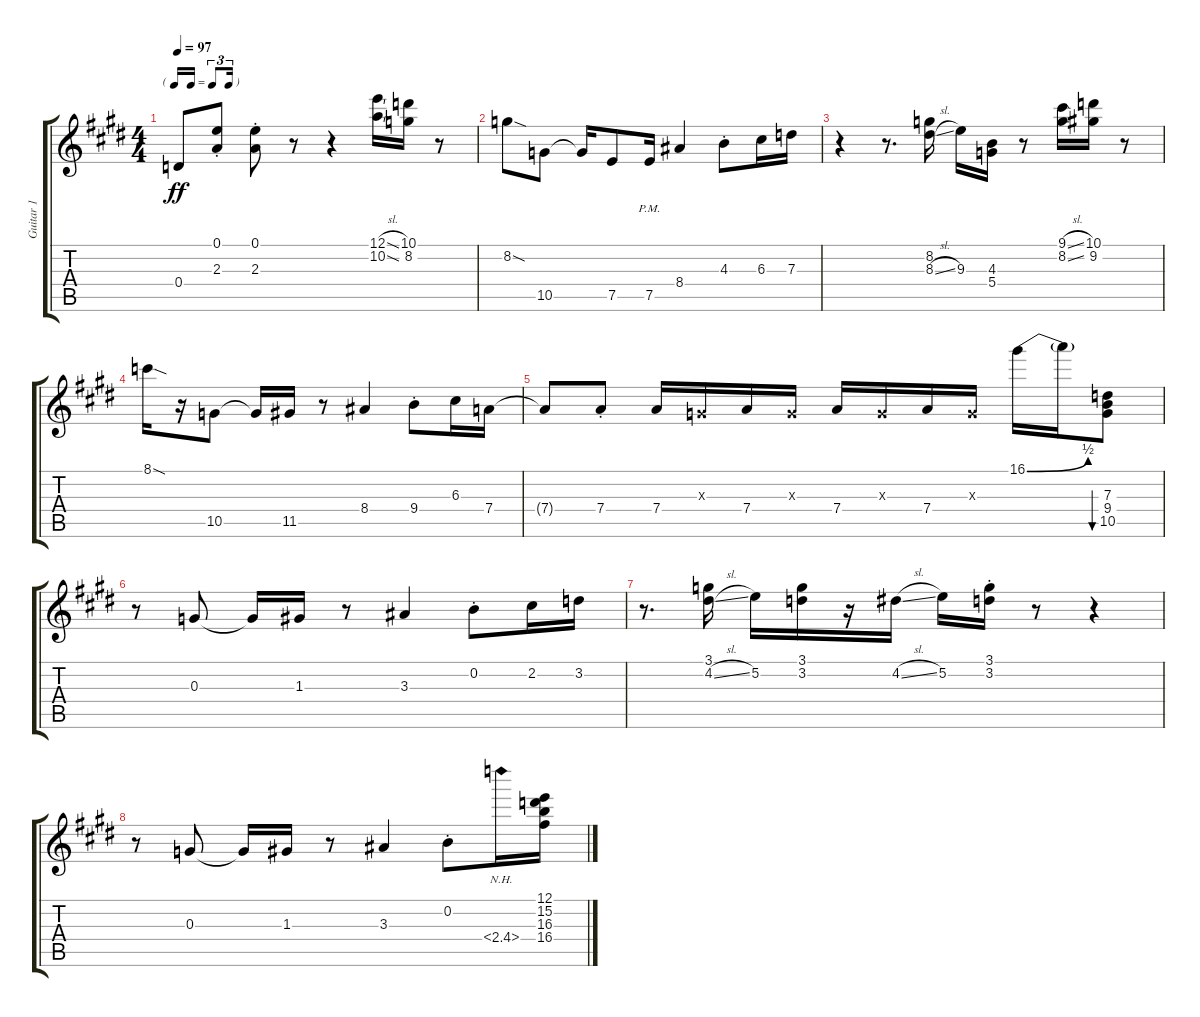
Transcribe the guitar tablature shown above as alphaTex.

\track ("Guitar 1" "Guitar 1") {instrument electricguitarclean}
\staff {score tabs}
\tuning (E4 B3 G3 D3 A2 E2) {hide}
\ts (4 4)
\tf triplet16th
\tempo 97
\clef g2
\ks e
0.4.8{dy ff} (0.1{st} 2.3{st}).8 (0.1{st} 2.3{st}).8 r.8 r.4 (12.1{sl} 10.2{sl}).16 (10.1 8.2).16 r.8 |
\ks c#minor
8.2{sod}.8 10.5.8 10.5{t}.16 7.5.8 7.5{pm}.16 8.4.4 4.3{st}.8 6.3.16 7.3.16 |
\ks e
r.4 r.8{d} (8.2 8.3{sl}).16 9.3.16 (4.3 5.4).16 r.8 (9.1{sl} 8.2{sl}).16 (10.1 9.2).16 r.8 |
\ks c#minor
8.1{sod}.16 r.16 10.5.8 10.5{t}.16 11.5.16 r.8 8.4.4 9.4{st}.8 6.3.16 7.4.16 |
\ks e
7.4{t}.8 7.4{st}.8 7.4.16 0.3{x}.16 7.4.16 0.3{x}.16 7.4.16 0.3{x}.16 7.4.16 0.3{x}.16 16.1{be (bend 0 0 60 2)}.16 16.1{t}.16 (7.3 9.4 10.5).8{bu 30} |
\ks c#minor
r.8 0.3.8 0.3{t}.16 1.3.16 r.8 3.3.4 0.2{st}.8 2.2.16 3.2.16 |
r.8{d} (3.1 4.2{sl}).16 5.2.16 (3.1 3.2).16 r.16 4.2{sl}.16 5.2.16 (3.1{st} 3.2{st}).16 r.8 r.4 |
\ks e
r.8 0.3.8 0.3{t}.16 1.3.16 r.8 3.3.4 0.2{st}.8 2.4{nh}.16 (12.1 15.2 16.3 16.4).16
